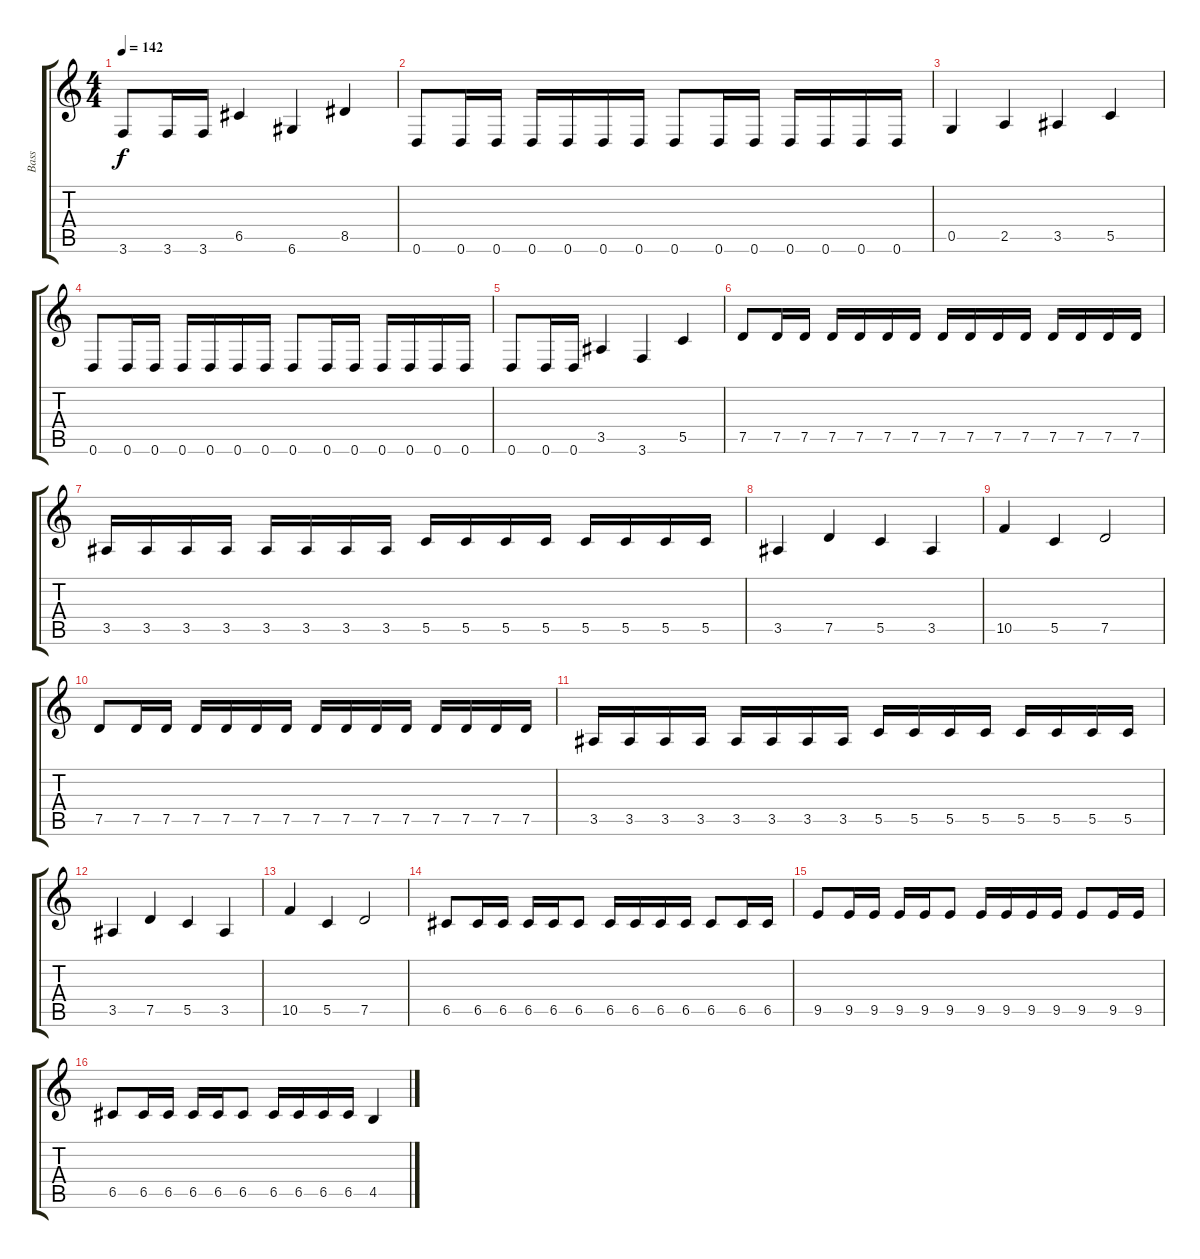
\track ("Bass" "Bass") {instrument electricbassfinger}
\staff {score tabs}
\tuning (D4 A3 F3 C3 G2 D2) {hide}
\ts (4 4)
\tempo 142
\clef g2
\ks c
3.6.8{dy f} 3.6.16 3.6.16 6.5.4 6.6.4 8.5.4 |
0.6.8 0.6.16 0.6.16 0.6.16 0.6.16 0.6.16 0.6.16 0.6.8 0.6.16 0.6.16 0.6.16 0.6.16 0.6.16 0.6.16 |
0.5.4 2.5.4 3.5.4 5.5.4 |
0.6.8 0.6.16 0.6.16 0.6.16 0.6.16 0.6.16 0.6.16 0.6.8 0.6.16 0.6.16 0.6.16 0.6.16 0.6.16 0.6.16 |
0.6.8 0.6.16 0.6.16 3.5.4 3.6.4 5.5.4 |
7.5.8 7.5.16 7.5.16 7.5.16 7.5.16 7.5.16 7.5.16 7.5.16 7.5.16 7.5.16 7.5.16 7.5.16 7.5.16 7.5.16 7.5.16 |
3.5.16 3.5.16 3.5.16 3.5.16 3.5.16 3.5.16 3.5.16 3.5.16 5.5.16 5.5.16 5.5.16 5.5.16 5.5.16 5.5.16 5.5.16 5.5.16 |
3.5.4 7.5.4 5.5.4 3.5.4 |
10.5.4 5.5.4 7.5.2 |
7.5.8 7.5.16 7.5.16 7.5.16 7.5.16 7.5.16 7.5.16 7.5.16 7.5.16 7.5.16 7.5.16 7.5.16 7.5.16 7.5.16 7.5.16 |
3.5.16 3.5.16 3.5.16 3.5.16 3.5.16 3.5.16 3.5.16 3.5.16 5.5.16 5.5.16 5.5.16 5.5.16 5.5.16 5.5.16 5.5.16 5.5.16 |
3.5.4 7.5.4 5.5.4 3.5.4 |
10.5.4 5.5.4 7.5.2 |
6.5.8 6.5.16 6.5.16 6.5.16 6.5.16 6.5.8 6.5.16 6.5.16 6.5.16 6.5.16 6.5.8 6.5.16 6.5.16 |
9.5.8 9.5.16 9.5.16 9.5.16 9.5.16 9.5.8 9.5.16 9.5.16 9.5.16 9.5.16 9.5.8 9.5.16 9.5.16 |
6.5.8 6.5.16 6.5.16 6.5.16 6.5.16 6.5.8 6.5.16 6.5.16 6.5.16 6.5.16 4.5.4
